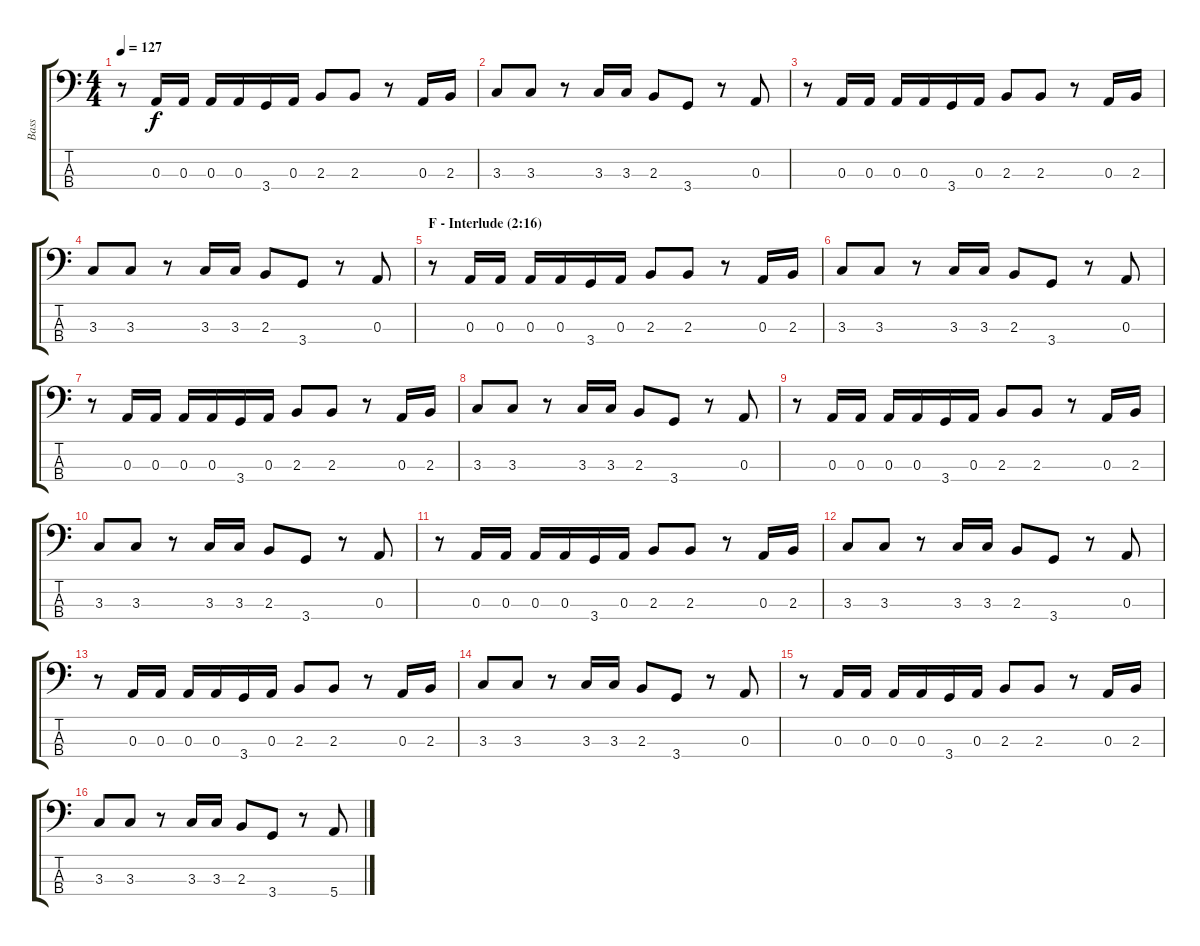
\track ("Bass" "Bass") {instrument electricbassfinger}
\staff {score tabs}
\tuning (G2 D2 A1 E1) {hide}
\ts (4 4)
\tempo 127
\clef f4
\ks c
r.8{dy f} 0.3.16 0.3.16 0.3.16 0.3.16 3.4.16 0.3.16 2.3.8 2.3.8 r.8 0.3.16 2.3.16 |
3.3.8 3.3.8 r.8 3.3.16 3.3.16 2.3.8 3.4.8 r.8 0.3.8 |
r.8 0.3.16 0.3.16 0.3.16 0.3.16 3.4.16 0.3.16 2.3.8 2.3.8 r.8 0.3.16 2.3.16 |
3.3.8 3.3.8 r.8 3.3.16 3.3.16 2.3.8 3.4.8 r.8 0.3.8 |
\section ("" "F - Interlude (2:16)")
r.8 0.3.16 0.3.16 0.3.16 0.3.16 3.4.16 0.3.16 2.3.8 2.3.8 r.8 0.3.16 2.3.16 |
3.3.8 3.3.8 r.8 3.3.16 3.3.16 2.3.8 3.4.8 r.8 0.3.8 |
r.8 0.3.16 0.3.16 0.3.16 0.3.16 3.4.16 0.3.16 2.3.8 2.3.8 r.8 0.3.16 2.3.16 |
3.3.8 3.3.8 r.8 3.3.16 3.3.16 2.3.8 3.4.8 r.8 0.3.8 |
r.8 0.3.16 0.3.16 0.3.16 0.3.16 3.4.16 0.3.16 2.3.8 2.3.8 r.8 0.3.16 2.3.16 |
3.3.8 3.3.8 r.8 3.3.16 3.3.16 2.3.8 3.4.8 r.8 0.3.8 |
r.8 0.3.16 0.3.16 0.3.16 0.3.16 3.4.16 0.3.16 2.3.8 2.3.8 r.8 0.3.16 2.3.16 |
3.3.8 3.3.8 r.8 3.3.16 3.3.16 2.3.8 3.4.8 r.8 0.3.8 |
r.8 0.3.16 0.3.16 0.3.16 0.3.16 3.4.16 0.3.16 2.3.8 2.3.8 r.8 0.3.16 2.3.16 |
3.3.8 3.3.8 r.8 3.3.16 3.3.16 2.3.8 3.4.8 r.8 0.3.8 |
r.8 0.3.16 0.3.16 0.3.16 0.3.16 3.4.16 0.3.16 2.3.8 2.3.8 r.8 0.3.16 2.3.16 |
3.3.8 3.3.8 r.8 3.3.16 3.3.16 2.3.8 3.4.8 r.8 5.4.8
